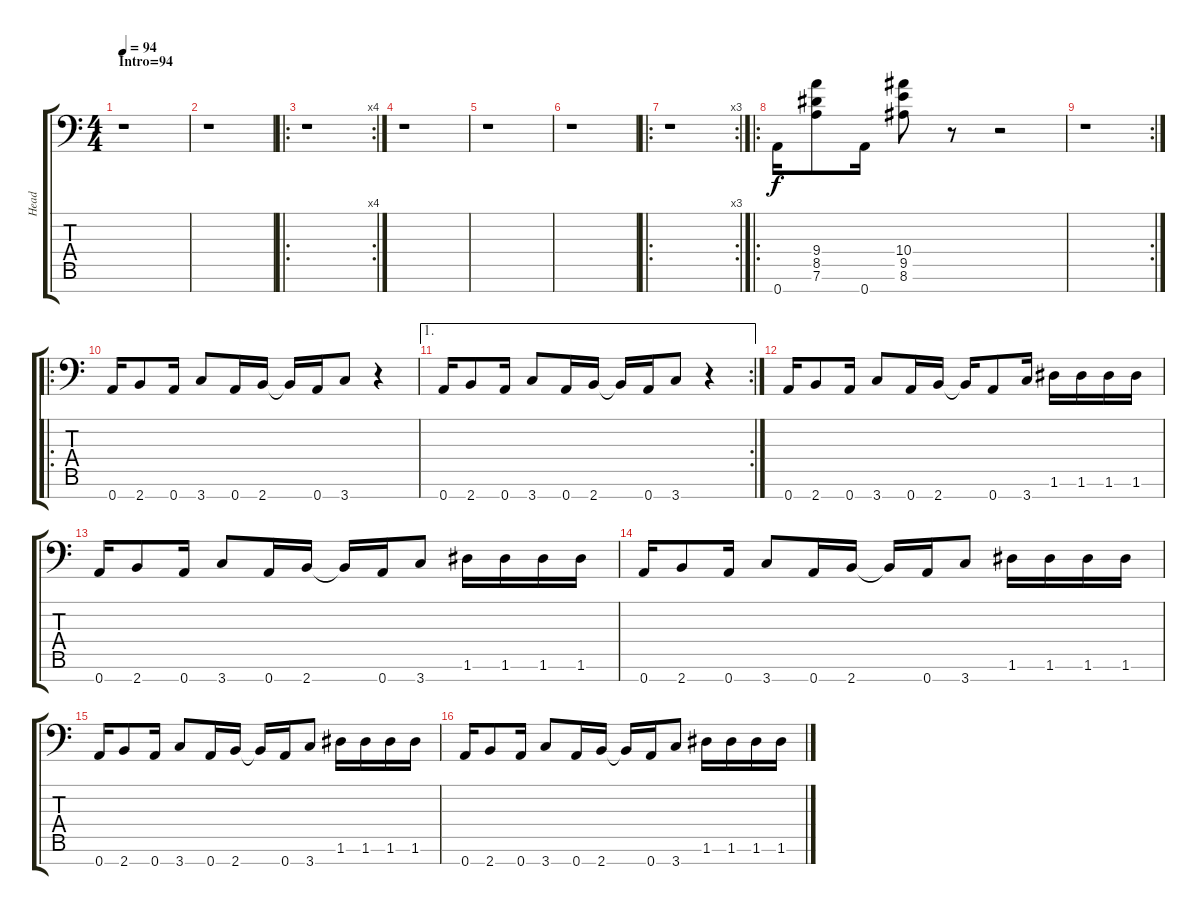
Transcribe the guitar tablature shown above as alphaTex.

\track ("Head" "Head") {instrument overdrivenguitar}
\staff {score tabs}
\tuning (D4 A3 F3 C3 G2 D2 A1) {hide}
\ts (4 4)
\section ("" "Intro=94")
\tempo 94
\clef f4
\ks c
r.1{dy f instrument overdrivenguitar} |
r.1 |
\ro
\rc 4
r.1 |
r.1 |
r.1 |
r.1 |
\ro
\rc 3
r.1 |
\ro
0.7.16 (9.4 8.5 7.6).8 0.7.16 (10.4 9.5 8.6).8 r.8 r.2 |
\rc 2
r.1 |
\ro
0.7.16 2.7.8 0.7.16 3.7.8 0.7.16 2.7.16 2.7{t}.16 0.7.16 3.7.8 r.4 |
\ae 1
\rc 2
0.7.16 2.7.8 0.7.16 3.7.8 0.7.16 2.7.16 2.7{t}.16 0.7.16 3.7.8 r.4 |
0.7.16 2.7.8 0.7.16 3.7.8 0.7.16 2.7.16 2.7{t}.16 0.7.8 3.7.16 1.6.16 1.6.16 1.6.16 1.6.16 |
0.7.16 2.7.8 0.7.16 3.7.8 0.7.16 2.7.16 2.7{t}.16 0.7.16 3.7.8 1.6.16 1.6.16 1.6.16 1.6.16 |
0.7.16 2.7.8 0.7.16 3.7.8 0.7.16 2.7.16 2.7{t}.16 0.7.16 3.7.8 1.6.16 1.6.16 1.6.16 1.6.16 |
0.7.16 2.7.8 0.7.16 3.7.8 0.7.16 2.7.16 2.7{t}.16 0.7.16 3.7.8 1.6.16 1.6.16 1.6.16 1.6.16 |
0.7.16 2.7.8 0.7.16 3.7.8 0.7.16 2.7.16 2.7{t}.16 0.7.16 3.7.8 1.6.16 1.6.16 1.6.16 1.6.16
